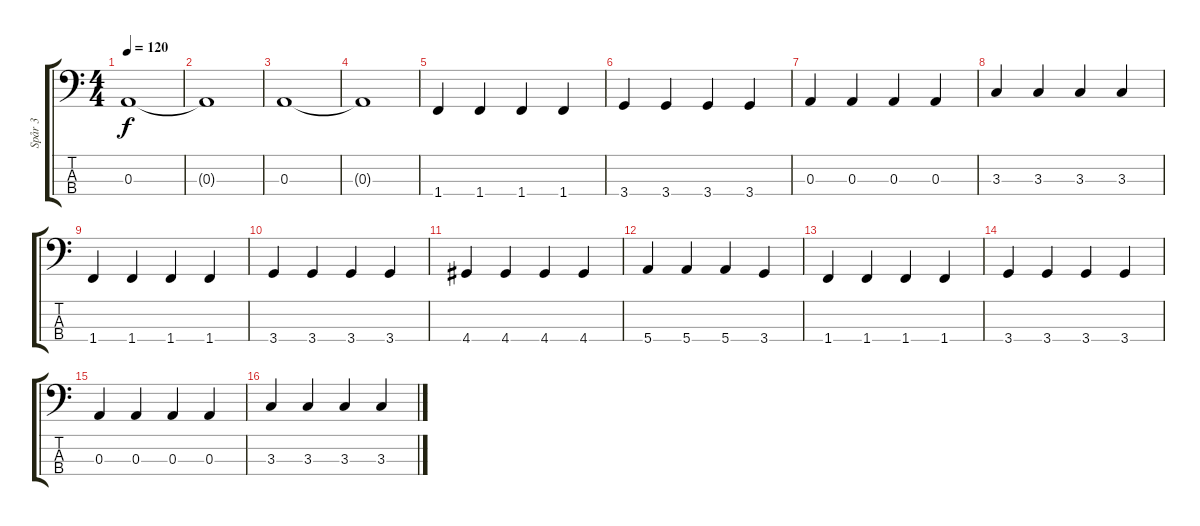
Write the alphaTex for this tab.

\track ("Spår 3" "Spår 3") {instrument electricbassfinger}
\staff {score tabs}
\tuning (G2 D2 A1 E1) {hide}
\ts (4 4)
\tempo 120
\clef f4
\ks c
0.3.1{dy f} |
0.3{t}.1 |
0.3.1 |
0.3{t}.1 |
1.4.4 1.4.4 1.4.4 1.4.4 |
3.4.4 3.4.4 3.4.4 3.4.4 |
0.3.4 0.3.4 0.3.4 0.3.4 |
3.3.4 3.3.4 3.3.4 3.3.4 |
1.4.4 1.4.4 1.4.4 1.4.4 |
3.4.4 3.4.4 3.4.4 3.4.4 |
4.4.4 4.4.4 4.4.4 4.4.4 |
5.4.4 5.4.4 5.4.4 3.4.4 |
1.4.4 1.4.4 1.4.4 1.4.4 |
3.4.4 3.4.4 3.4.4 3.4.4 |
0.3.4 0.3.4 0.3.4 0.3.4 |
3.3.4 3.3.4 3.3.4 3.3.4
